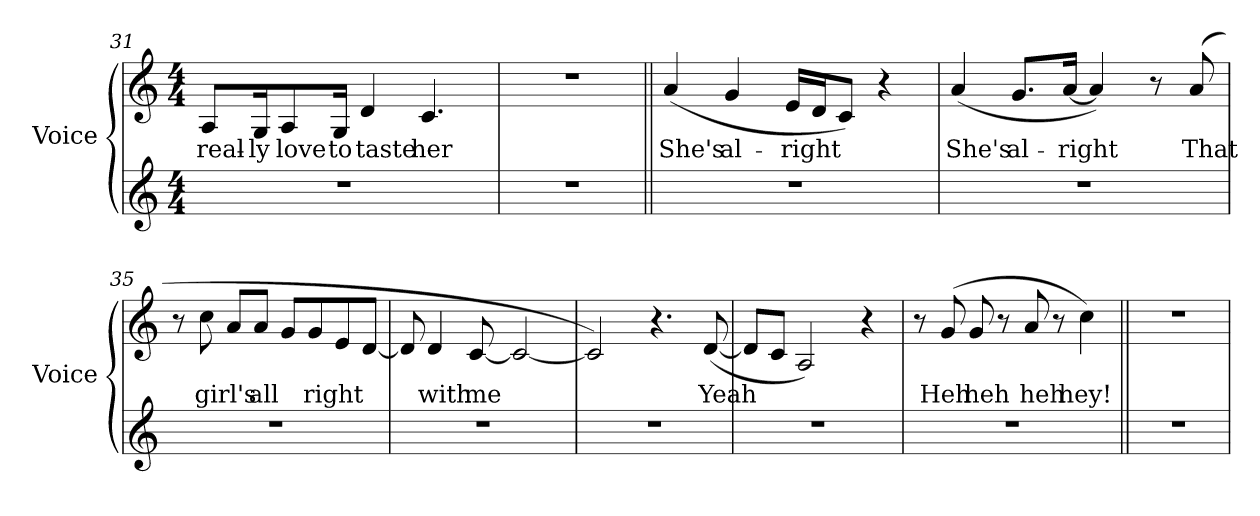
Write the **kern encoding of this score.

**kern	**kern	**text
*part2	*part1	*part1
*staff2	*staff1	*staff1
*I"Voice	*I"Voice	*
*I'Voice	*I'Voice	*
*clefG2	*clefG2	*
*k[]	*k[]	*
*a:	*a:	*
*M4/4	*M4/4	*
=31	=31	=31
!	!	!LO:LY:b:color=#000000
1r	8Ai/L	real-
!	!	!LO:LY:b:color=#000000
.	16Gi/k	-ly
!	!	!LO:LY:b:color=#000000
.	8Ai/	love
!	!	!LO:LY:b:color=#000000
.	16Gi/Jk	to
!	!	!LO:LY:b:color=#000000
.	4di/	taste
!	!	!LO:LY:b:color=#000000
.	4.ci/	her
=32	=32	=32
1r	1r	.
=33||	=33||	=33||
!	!	!LO:LY:b:color=#000000
1r	(4ai/	She's
!	!	!LO:LY:b:color=#000000
.	4gi/	al-
!	!	!LO:LY:b:color=#000000
.	16ei/LL	-right
.	16di/J	.
.	8ci/J)	.
.	4r	.
!!LO:LB:g=z
=34	=34	=34
!	!	!LO:LY:b:color=#000000
1r	(4ai/	She's
!	!	!LO:LY:b:color=#000000
.	8.gi/L	al-
!	!	!LO:LY:b:color=#000000
.	[16ai/Jk	-right
.	4ai/])	.
.	8r	.
!	!	!LO:LY:b:color=#000000
.	(8ai/	That
=35	=35	=35
1r	8r	.
!	!	!LO:LY:b:color=#000000
.	8cci\	girl's
.	8ai/L	.
!	!	!LO:LY:b:color=#000000
.	8ai/J	all
.	8gi/L	.
!	!	!LO:LY:b:color=#000000
.	8gi/	right
.	8ei/	.
.	[8di/J	.
=36	=36	=36
1r	8di/]	.
!	!	!LO:LY:b:color=#000000
.	4di/	with
!	!	!LO:LY:b:color=#000000
.	[8ci/	me
.	2ci/_	.
=37	=37	=37
1r	2ci/])	.
.	4.r	.
!	!	!LO:LY:b:color=#000000
.	([8di/	Yeah
=38	=38	=38
1r	8di/L]	.
.	8ci/J	.
.	2Ai/)	.
.	4r	.
!!LO:LB:g=z
=39	=39	=39
1r	8r	.
!	!	!LO:LY:b:color=#000000
.	(8gi/	Heh
!	!	!LO:LY:b:color=#000000
.	8gi/	heh
.	8r	.
!	!	!LO:LY:b:color=#000000
.	8ai/	heh
.	8r	.
!	!	!LO:LY:b:color=#000000
.	4cci\)	hey!
=40||	=40||	=40||
1r	1r	.
=	=	=
*-	*-	*-
